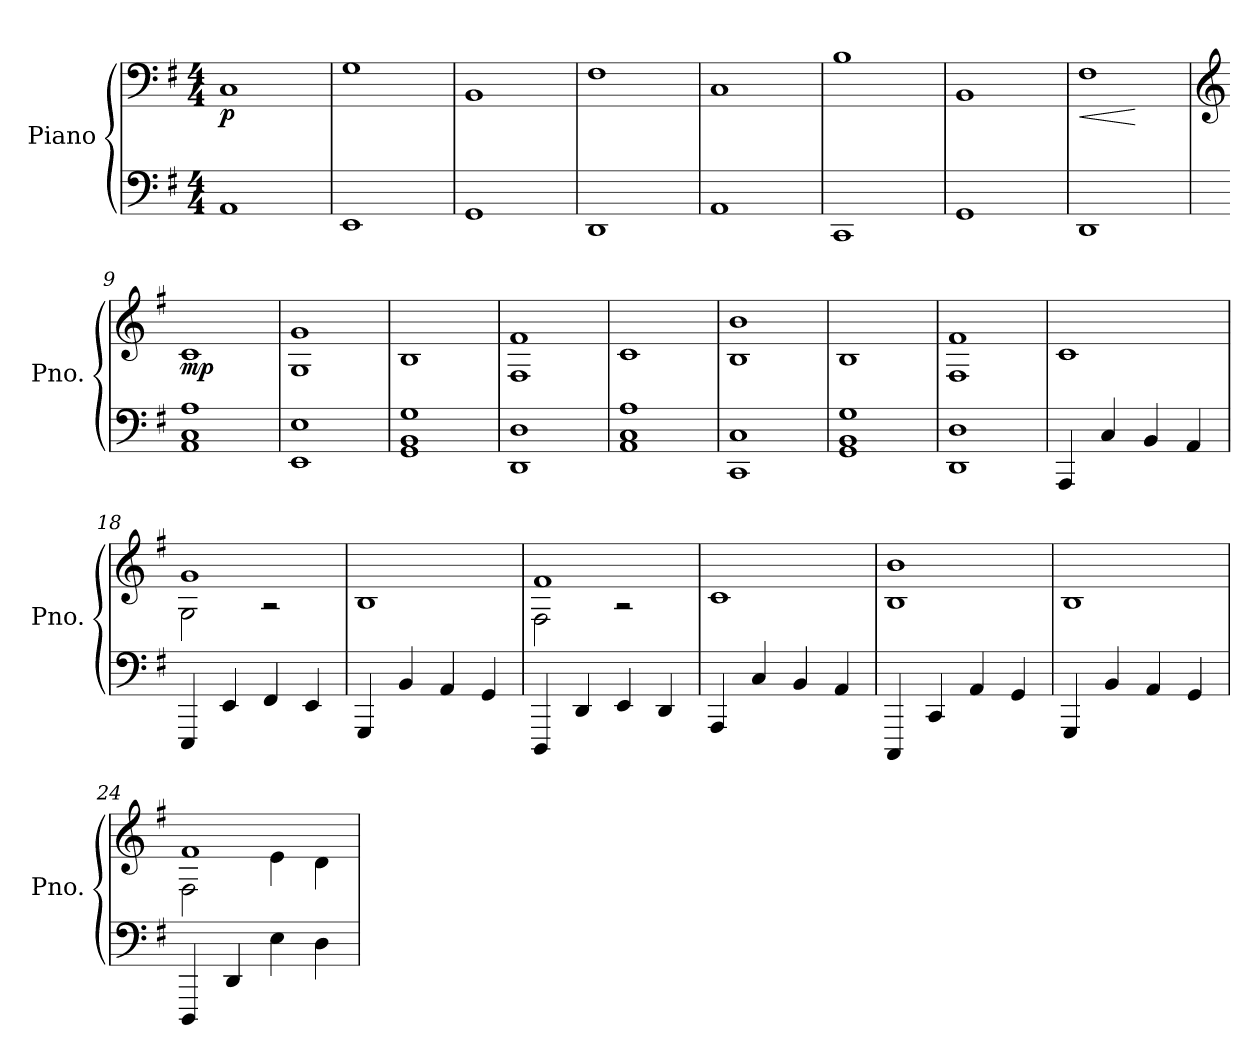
**kern	**kern	**dynam
*part1	*part1	*part1
*staff2	*staff1	*staff1/2
*I"Piano	*	*
*I'Pno.	*	*
*clefF4	*clefF4	*
*k[f#]	*k[f#]	*
*M4/4	*M4/4	*
*MM60	*MM60	*
=1	=1	=1
!	!	!LO:DY:b
1AA	1C	p
=2	=2	=2
1EE	1G	.
=3	=3	=3
1GG	1BB	.
=4	=4	=4
1DD	1F#	.
=5	=5	=5
1AA	1C	.
=6	=6	=6
1CC	1B	.
=7	=7	=7
1GG	1BB	.
=8	=8	=8
!	!	!LO:HP:b
1DD	1F#	<
.	.	[
=9	=9	=9
*	*clefG2	*
!	!	!LO:DY:b
1AA 1C 1A	1c	mp
=10	=10	=10
1EE 1E	1G 1g	.
=11	=11	=11
1GG 1BB 1G	1B	.
=12	=12	=12
1DD 1D	1F# 1f#	.
=13	=13	=13
1AA 1C 1A	1c	.
=14	=14	=14
1CC 1C	1B 1b	.
=15	=15	=15
1GG 1BB 1G	1B	.
=16	=16	=16
1DD 1D	1F# 1f#	.
!!LO:LB:g=z
=17	=17	=17
4AAA/	1c	.
4C/	.	.
4BB/	.	.
4AA/	.	.
=18	=18	=18
*	*^	*
4EEE/	1g	2G\	.
4EE/	.	.	.
4FF#/	.	2r	.
4EE/	.	.	.
*	*v	*v	*
=19	=19	=19
4GGG/	1B	.
4BB/	.	.
4AA/	.	.
4GG/	.	.
=20	=20	=20
*	*^	*
4DDD/	1f#	2F#\	.
4DD/	.	.	.
4EE/	.	2r	.
4DD/	.	.	.
*	*v	*v	*
=21	=21	=21
4AAA/	1c	.
4C/	.	.
4BB/	.	.
4AA/	.	.
=22	=22	=22
4CCC/	1B 1b	.
4CC/	.	.
4AA/	.	.
4GG/	.	.
=23	=23	=23
4GGG/	1B	.
4BB/	.	.
4AA/	.	.
4GG/	.	.
=24	=24	=24
*	*^	*
4DDD/	1f#	2F#\	.
4DD/	.	.	.
4E\	.	4e\	.
4D\	.	4d\	.
*	*v	*v	*
=	=	=
*-	*-	*-
